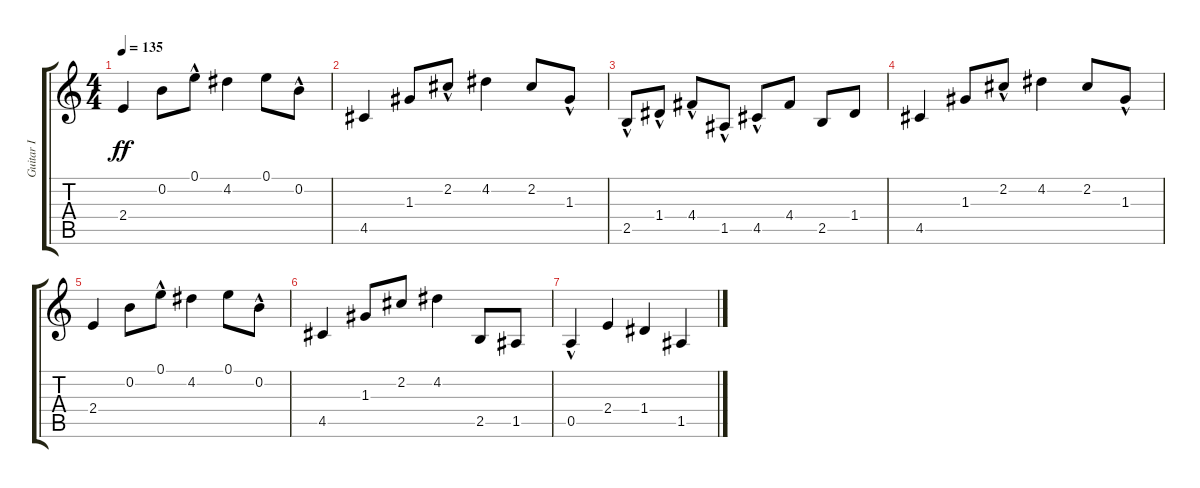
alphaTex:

\track ("Guitar I" "Guitar I") {instrument electricguitarclean}
\staff {score tabs}
\tuning (E4 B3 G3 D3 A2 E2) {hide}
\ts (4 4)
\tempo 135
\clef g2
\ks c
2.4.4{dy ff} 0.2.8 0.1{hac}.8 4.2.4 0.1.8 0.2{hac}.8 |
4.5.4 1.3.8 2.2{hac}.8 4.2.4 2.2.8 1.3{hac}.8 |
2.5{hac}.8 1.4{hac}.8 4.4{hac}.8 1.5{hac}.8 4.5{hac}.8 4.4.8 2.5.8 1.4.8 |
4.5.4 1.3.8 2.2{hac}.8 4.2.4 2.2.8 1.3{hac}.8 |
2.4.4 0.2.8 0.1{hac}.8 4.2.4 0.1.8 0.2{hac}.8 |
4.5.4 1.3.8 2.2.8 4.2.4 2.5.8 1.5.8 |
0.5{hac}.4 2.4.4 1.4.4 1.5.4
